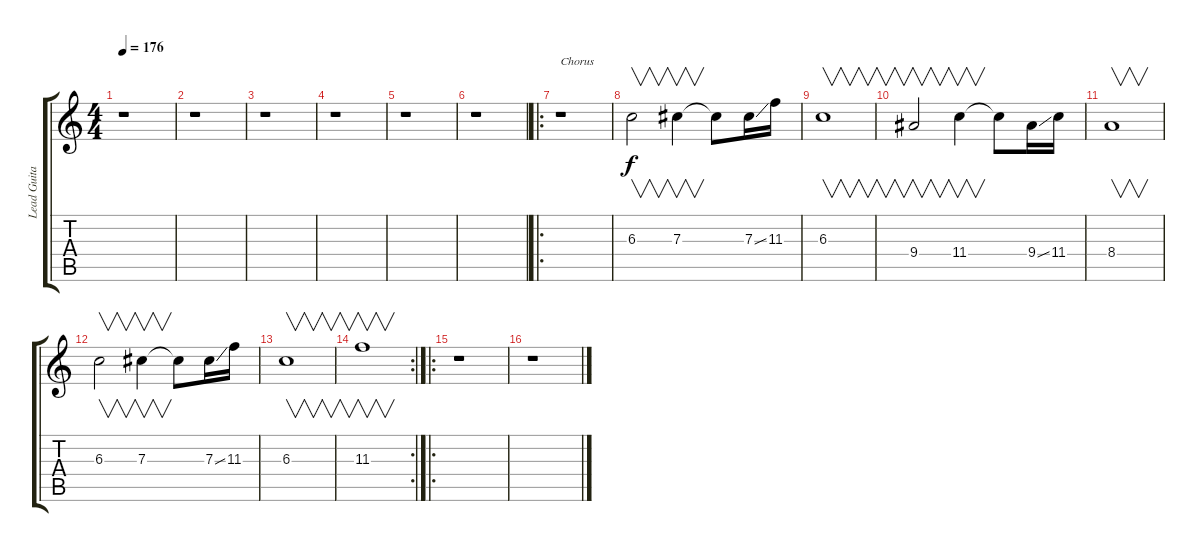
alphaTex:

\track ("Lead Guitar I" "Lead Guita") {instrument electricguitarjazz}
\staff {score tabs}
\tuning (Eb4 Bb3 Gb3 Db3 Ab2 Eb2) {hide}
\ts (4 4)
\tempo 176
\clef g2
\ks c
r.1{dy f} |
r.1 |
r.1 |
r.1 |
r.1 |
r.1 |
\ro
r.1{txt "Chorus"} |
6.3.2{v} 7.3.4{v} 7.3{t}.8 7.3{ss}.16 11.3.16 |
6.3.1{v} |
9.4.2{v} 11.4.4{v} 11.4{t}.8 9.4{ss}.16 11.4.16 |
8.4.1{v} |
6.3.2{v} 7.3.4{v} 7.3{t}.8 7.3{ss}.16 11.3.16 |
6.3.1{v} |
\rc 2
11.3.1{v} |
\ro
r.1 |
r.1
